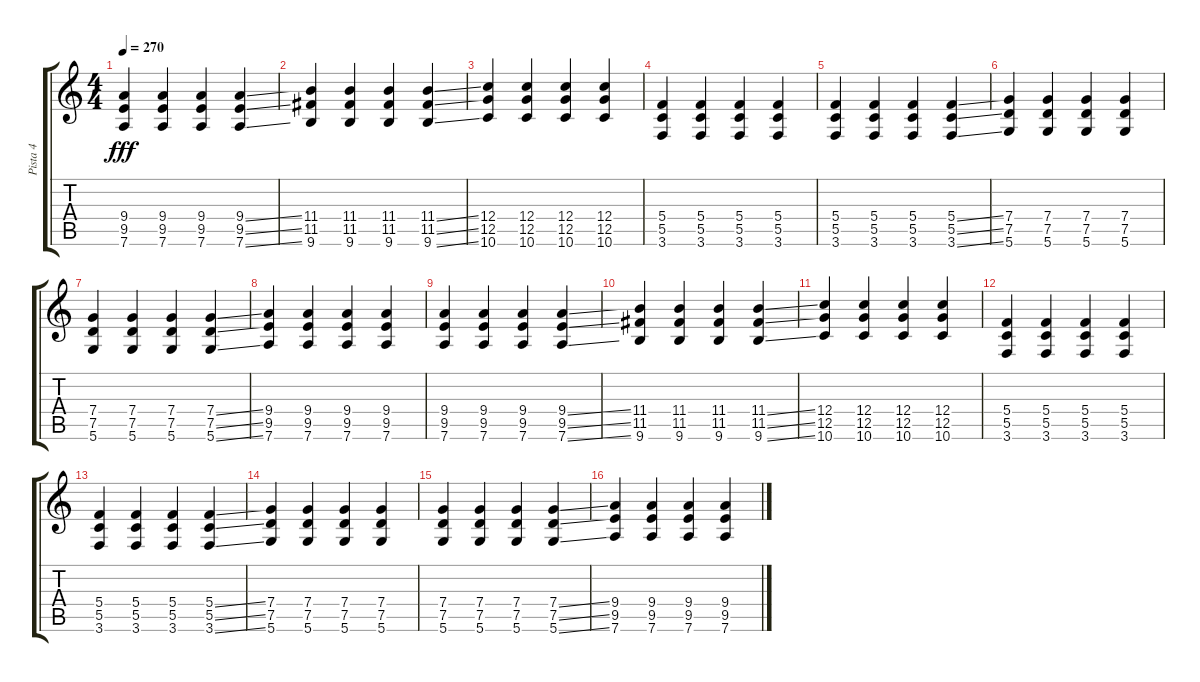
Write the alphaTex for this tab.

\track ("Pista 4" "Pista 4") {instrument distortionguitar}
\staff {score tabs}
\tuning (D4 A3 F3 C3 G2 D2) {hide}
\ts (4 4)
\tempo 270
\clef g2
\ks c
(9.4 9.5 7.6).4{dy fff} (9.4 9.5 7.6).4 (9.4 9.5 7.6).4 (9.4{ss} 9.5{ss} 7.6{ss}).4 |
(11.4 11.5 9.6).4 (11.4 11.5 9.6).4 (11.4 11.5 9.6).4 (11.4{ss} 11.5{ss} 9.6{ss}).4 |
(12.4 12.5 10.6).4 (12.4 12.5 10.6).4 (12.4 12.5 10.6).4 (12.4 12.5 10.6).4 |
(5.4 5.5 3.6).4 (5.4 5.5 3.6).4 (5.4 5.5 3.6).4 (5.4 5.5 3.6).4 |
(5.4 5.5 3.6).4 (5.4 5.5 3.6).4 (5.4 5.5 3.6).4 (5.4{ss} 5.5{ss} 3.6{ss}).4 |
(7.4 7.5 5.6).4 (7.4 7.5 5.6).4 (7.4 7.5 5.6).4 (7.4 7.5 5.6).4 |
(7.4 7.5 5.6).4 (7.4 7.5 5.6).4 (7.4 7.5 5.6).4 (7.4{ss} 7.5{ss} 5.6{ss}).4 |
(9.4 9.5 7.6).4 (9.4 9.5 7.6).4 (9.4 9.5 7.6).4 (9.4 9.5 7.6).4 |
(9.4 9.5 7.6).4 (9.4 9.5 7.6).4 (9.4 9.5 7.6).4 (9.4{ss} 9.5{ss} 7.6{ss}).4 |
(11.4 11.5 9.6).4 (11.4 11.5 9.6).4 (11.4 11.5 9.6).4 (11.4{ss} 11.5{ss} 9.6{ss}).4 |
(12.4 12.5 10.6).4 (12.4 12.5 10.6).4 (12.4 12.5 10.6).4 (12.4 12.5 10.6).4 |
(5.4 5.5 3.6).4 (5.4 5.5 3.6).4 (5.4 5.5 3.6).4 (5.4 5.5 3.6).4 |
(5.4 5.5 3.6).4 (5.4 5.5 3.6).4 (5.4 5.5 3.6).4 (5.4{ss} 5.5{ss} 3.6{ss}).4 |
(7.4 7.5 5.6).4 (7.4 7.5 5.6).4 (7.4 7.5 5.6).4 (7.4 7.5 5.6).4 |
(7.4 7.5 5.6).4 (7.4 7.5 5.6).4 (7.4 7.5 5.6).4 (7.4{ss} 7.5{ss} 5.6{ss}).4 |
(9.4 9.5 7.6).4 (9.4 9.5 7.6).4 (9.4 9.5 7.6).4 (9.4 9.5 7.6).4
